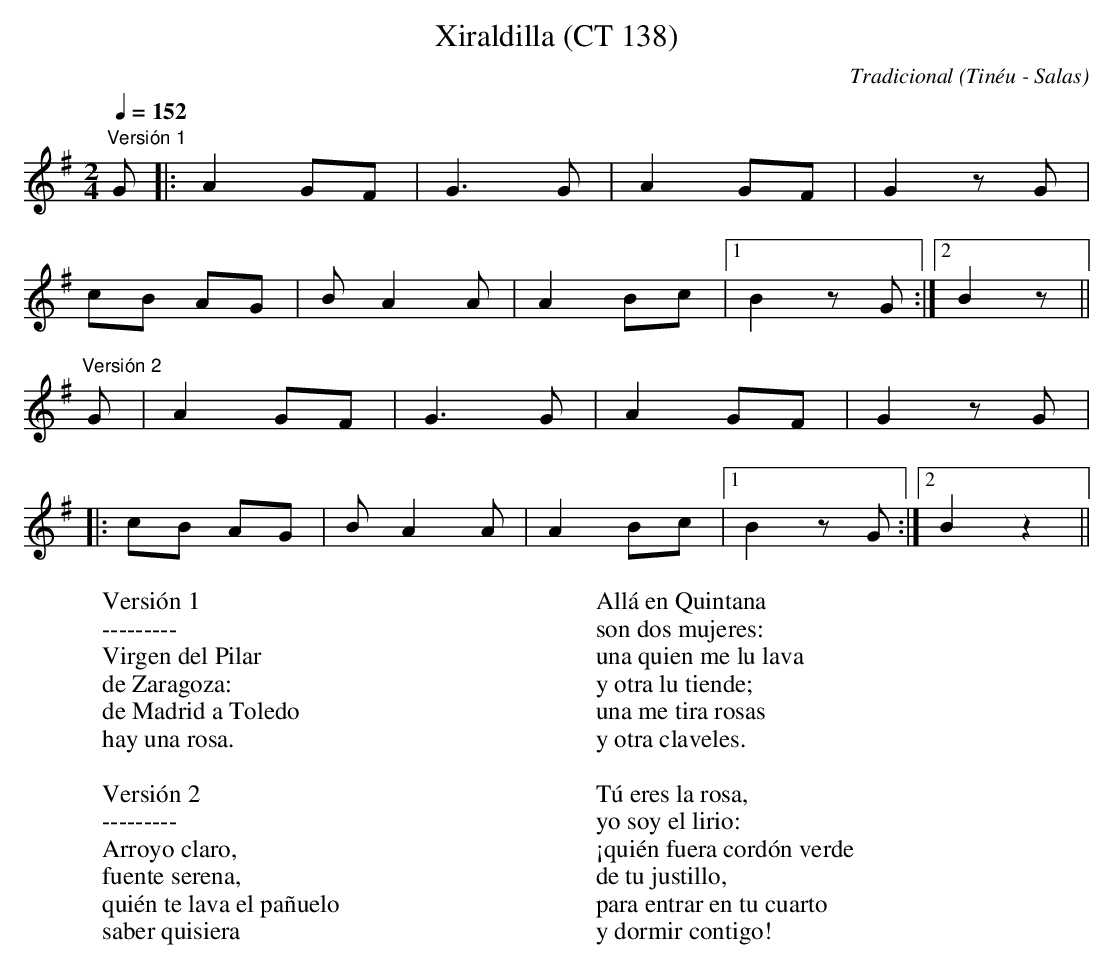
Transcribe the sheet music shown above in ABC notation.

X:1
T:Xiraldilla (CT 138)
C:Tradicional
O:Tinéu - Salas
M:2/4
L:1/8
Q:1/4=152
W:Versión 1
W:---------
W:Virgen del Pilar
W:de Zaragoza:
W:de Madrid a Toledo
W:hay una rosa.
W:
W:Versión 2
W:---------
W:Arroyo claro,
W:fuente serena,
W:quién te lava el pañuelo
W:saber quisiera
W:
W:Allá en Quintana
W:son dos mujeres:
W:una quien me lu lava
W:y otra lu tiende;
W:una me tira rosas
W:y otra claveles.
W:
W:Tú eres la rosa,
W:yo soy el lirio:
W:¡quién fuera cordón verde
W:de tu justillo,
W:para entrar en tu cuarto
W:y dormir contigo!
K:G
"Versión 1"
G|:A2 GF|G3G|A2 GF|G2 z G|!
cB AG|B A2 A|A2 Bc|[1 B2 z G:|[2 B2 z||!
"Versión 2"
G|A2 GF|G3G|A2 GF|G2 z G|!
|:cB AG|B A2 A|A2 Bc|[1 B2 z G:|[2 B2 z2||
